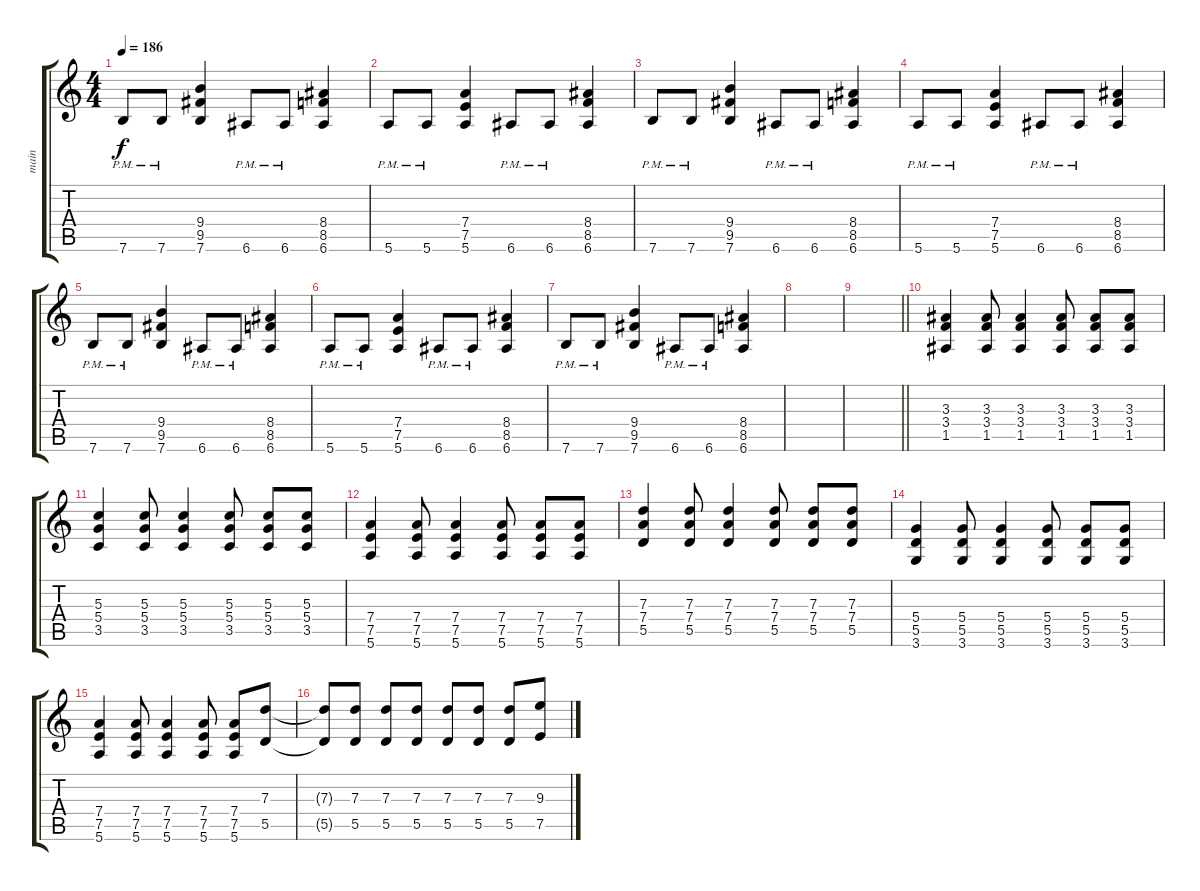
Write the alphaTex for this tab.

\track ("main" "main") {instrument distortionguitar}
\staff {score tabs}
\tuning (E4 B3 G3 D3 A2 E2) {hide}
\ts (4 4)
\tempo 186
\clef g2
\ks c
7.6{pm}.8{dy f} 7.6{pm}.8 (9.4 9.5 7.6).4 6.6{pm}.8 6.6{pm}.8 (8.4 8.5 6.6).4 |
5.6{pm}.8 5.6{pm}.8 (7.4 7.5 5.6).4 6.6{pm}.8 6.6{pm}.8 (8.4 8.5 6.6).4 |
7.6{pm}.8 7.6{pm}.8 (9.4 9.5 7.6).4 6.6{pm}.8 6.6{pm}.8 (8.4 8.5 6.6).4 |
5.6{pm}.8 5.6{pm}.8 (7.4 7.5 5.6).4 6.6{pm}.8 6.6{pm}.8 (8.4 8.5 6.6).4 |
7.6{pm}.8 7.6{pm}.8 (9.4 9.5 7.6).4 6.6{pm}.8 6.6{pm}.8 (8.4 8.5 6.6).4 |
5.6{pm}.8 5.6{pm}.8 (7.4 7.5 5.6).4 6.6{pm}.8 6.6{pm}.8 (8.4 8.5 6.6).4 |
7.6{pm}.8 7.6{pm}.8 (9.4 9.5 7.6).4 6.6{pm}.8 6.6{pm}.8 (8.4 8.5 6.6).4 |
|
\barLineRight lightlight
|
(3.3 3.4 1.5).4 (3.3 3.4 1.5).8 (3.3 3.4 1.5).4 (3.3 3.4 1.5).8 (3.3 3.4 1.5).8 (3.3 3.4 1.5).8 |
(5.3 5.4 3.5).4 (5.3 5.4 3.5).8 (5.3 5.4 3.5).4 (5.3 5.4 3.5).8 (5.3 5.4 3.5).8 (5.3 5.4 3.5).8 |
(7.4 7.5 5.6).4 (7.4 7.5 5.6).8 (7.4 7.5 5.6).4 (7.4 7.5 5.6).8 (7.4 7.5 5.6).8 (7.4 7.5 5.6).8 |
(7.3 7.4 5.5).4 (7.3 7.4 5.5).8 (7.3 7.4 5.5).4 (7.3 7.4 5.5).8 (7.3 7.4 5.5).8 (7.3 7.4 5.5).8 |
(5.4 5.5 3.6).4 (5.4 5.5 3.6).8 (5.4 5.5 3.6).4 (5.4 5.5 3.6).8 (5.4 5.5 3.6).8 (5.4 5.5 3.6).8 |
(7.4 7.5 5.6).4 (7.4 7.5 5.6).8 (7.4 7.5 5.6).4 (7.4 7.5 5.6).8 (7.4 7.5 5.6).8 (7.3 5.5).8 |
(7.3{t} 5.5{t}).8 (7.3 5.5).8 (7.3 5.5).8 (7.3 5.5).8 (7.3 5.5).8 (7.3 5.5).8 (7.3 5.5).8 (9.3 7.5).8
